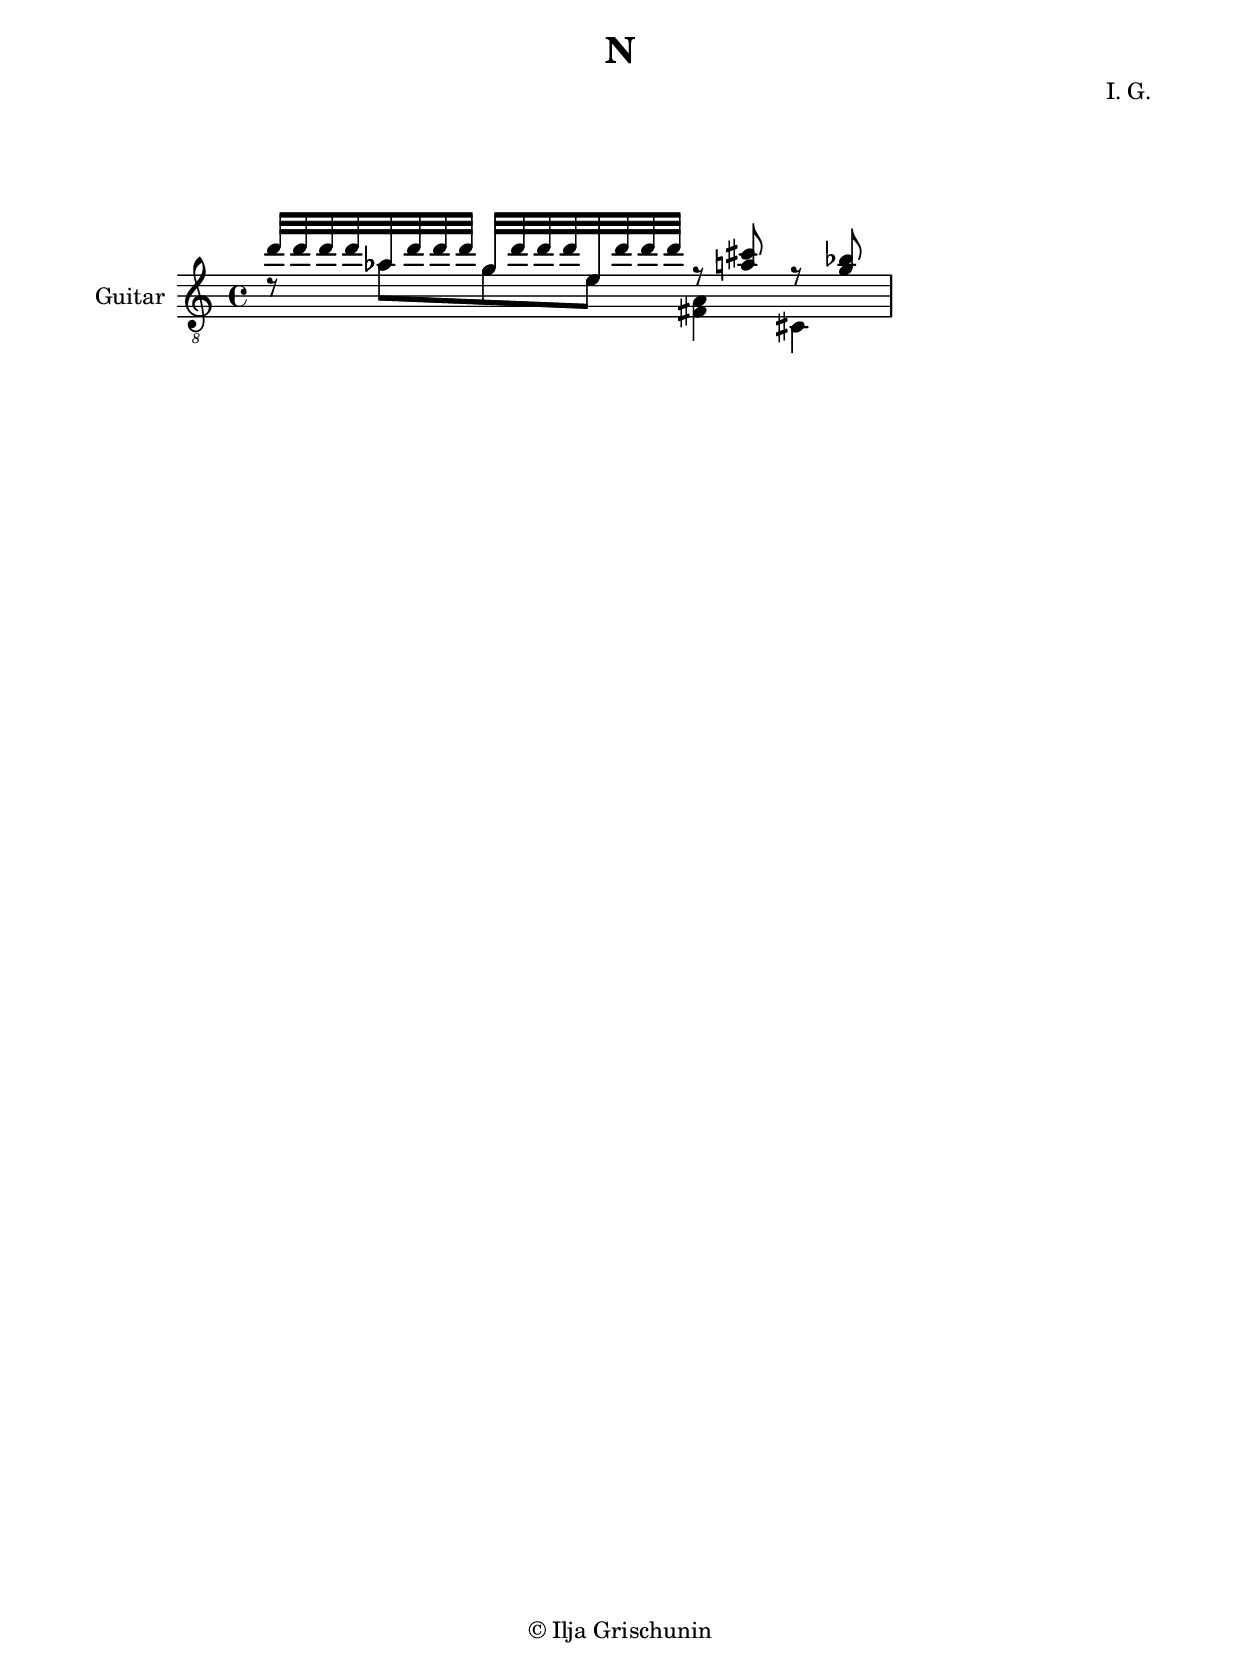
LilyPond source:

\version "2.19.15"

\language "deutsch"

\header {
  title = "N"
  composer = "I. G."
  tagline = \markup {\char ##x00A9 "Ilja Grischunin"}
}

\paper {
  #(set-paper-size "a4")
  top-markup-spacing.basic-distance = 8
  markup-system-spacing.basic-distance = 25
  top-system-spacing.basic-distance = 20
  system-system-spacing.basic-distance = 25
  score-system-spacing.basic-distance = 28
  last-bottom-spacing.basic-distance = 20

  %two-sided = ##t
  %inner-margin = 25
  %outer-margin = 15
  left-margin = 15
  right-margin = 15
}

\layout {
  \context {
    \Voice
    \override Glissando.thickness = #1.5
    \override Glissando.gap = #0.1
  }
  \context {
    \Score
    \remove "Bar_number_engraver"
  }
}
%%%%%%%%%%%%%%%%%%%%%%%%%%%%%%%%%%%%%%
#(define RH rightHandFinger)

xLV = #(define-music-function (parser location further) (number?) #{
  \once \override LaissezVibrerTie.X-extent = #'(0 . 0)
  \once \override LaissezVibrerTie.details.note-head-gap = #(/
                                                             further -2)
  \once \override LaissezVibrerTie.extra-offset = #(cons (/
                                                          further 2) 0)
         #})

stringNumberSpanner =
#(define-music-function (parser location StringNumber) (string?)
   #{
     \override TextSpanner.font-size = #-5
     \override TextSpanner.dash-fraction = #0.3
     \override TextSpanner.dash-period = #1.5
     \override TextSpanner.bound-details.right.arrow = ##t
     \override TextSpanner.arrow-width = #0.2
     \override TextSpanner.arrow-length = #0.7
     \override TextSpanner.bound-details.left.stencil-align-dir-y = #CENTER
     \override TextSpanner.bound-details.left.text = \markup { \circle \number #StringNumber }
   #})

stringNumSpan =
#(define-music-function (parser location StringNumber) (string?)
   #{
     \override TextSpanner.font-size = #-5
     \override TextSpanner.dash-fraction = #0.3
     \override TextSpanner.dash-period = #1.5
     %\override TextSpanner.bound-details.right.arrow = ##t
     %\override TextSpanner.arrow-width = #0.2
     %\override TextSpanner.arrow-length = #0.7
     \override TextSpanner.bound-details.left.stencil-align-dir-y = #CENTER
     \override TextSpanner.bound-details.left.text = \markup { \circle \number #StringNumber }
   #})

%%%%%%%%%%%%%%%%%%%%%%%%%%%%%%%%%%%%%%

global = {
  %\key d \major
  \time 4/4
}

classicalGuitar = \relative {
  \global
  <<
    {
      d''32 d d d as d d d g, d' d d e, d' d d r8 <a cis> r <g b>
    }
    \\
    {
      d8\rest as' g e <fis, a>4 cis
    }
  >>
}

%%%%%%%%%%%%%%%%%%%%%%%%%%%%%%%%%%%%%%
\score {
  \new Staff \with {
    instrumentName = "Guitar"
  }
  {
    \clef "treble_8" \classicalGuitar
  }
  \layout { }
}
